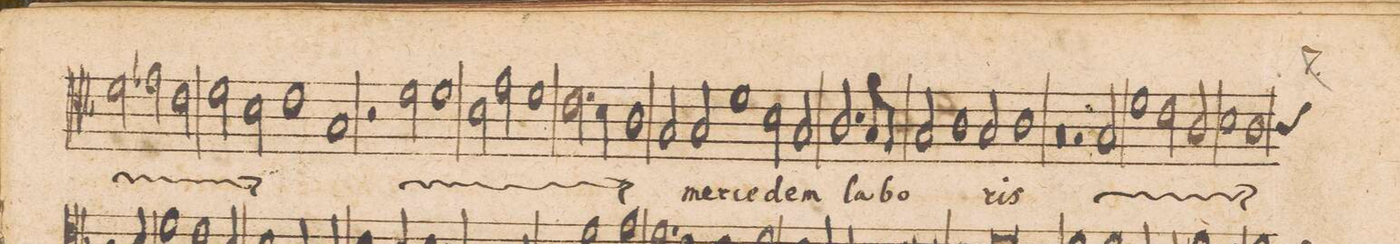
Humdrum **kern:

**kern	**text
*I"ALTVS.	*
*clefC4	*
*k[b-]	*
*met(C|)	*
*M2/1	*
2d\	Cer-
2e-X\	-ta-
2c\	-m(en)
=26-	=26-
2d\	ha-
2B-\	-bu-
1c	-i-
=27-	=27-
1G	-ſtis
2r	.
2d\	Cer-
=28-	=28-
1d	-ta-
2B-\	-m(en)
2eny\	ha-
=29-	=29-
1d	-bu-
2.c\	-i-
4B-\	.
=30-	=30-
1A	.
2G/	-ſtis
*	*Xij
2G/	mer-
=31-	=31-
1d	-ce-
2B-\	-dem
2G/	la-
=32-	=32-
2.A/	-bo-
8G/L	.
8F/J	.
2G/	.
1A\	.
=33-	=33-
2G/	.
1A	-ris
=34-	=34-
0r	.
=35-	=35-
2r	.
*	*ij
2G/	mer-
1d	-ce-
=36-	=36-
2c\	-dem
2A/	la-
1B-	-bo-
=37-	=37-
1A	-ris
*custos:A	*
*-	*-
